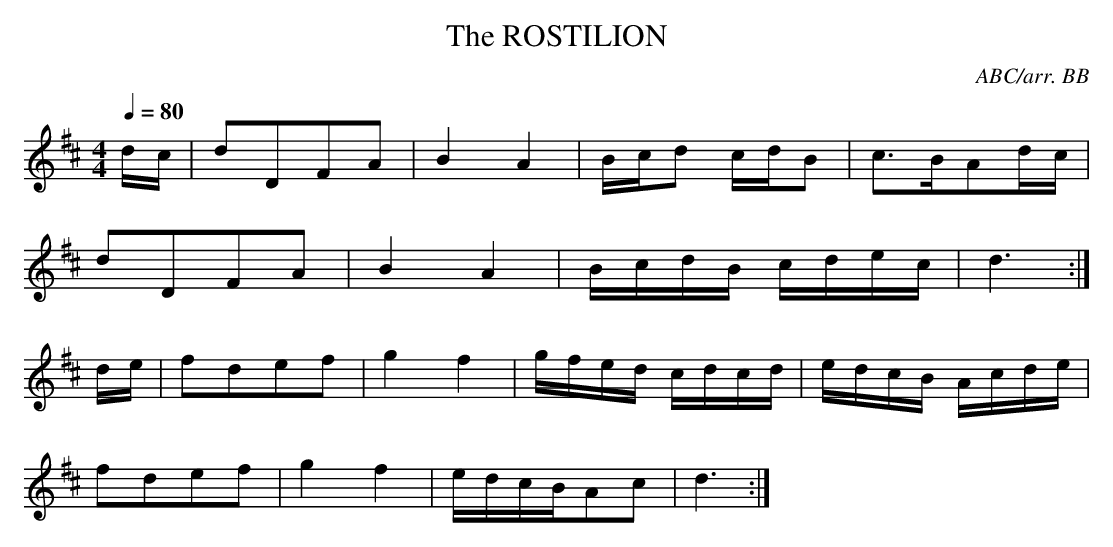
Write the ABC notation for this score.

X:1
T:ROSTILION, The
C:ABC/arr. BB
a "Carolan sound" to it, but there's no attribution.
L:1/8
Q:1/4=80
M:4/4
K:D % source key F
d/c/|dDFA|B2A2|B/c/d c/d/B|c>BAd/c/|
dDFA|B2A2|B/c/d/B/ c/d/e/c/|d3 :|
d/e/|fdef|g2f2|g/f/e/d/ c/d/c/d/|\
e/d/c/B/ A/c/d/e/|
fdef|g2f2|e/d/c/B/Ac|d3 :|
